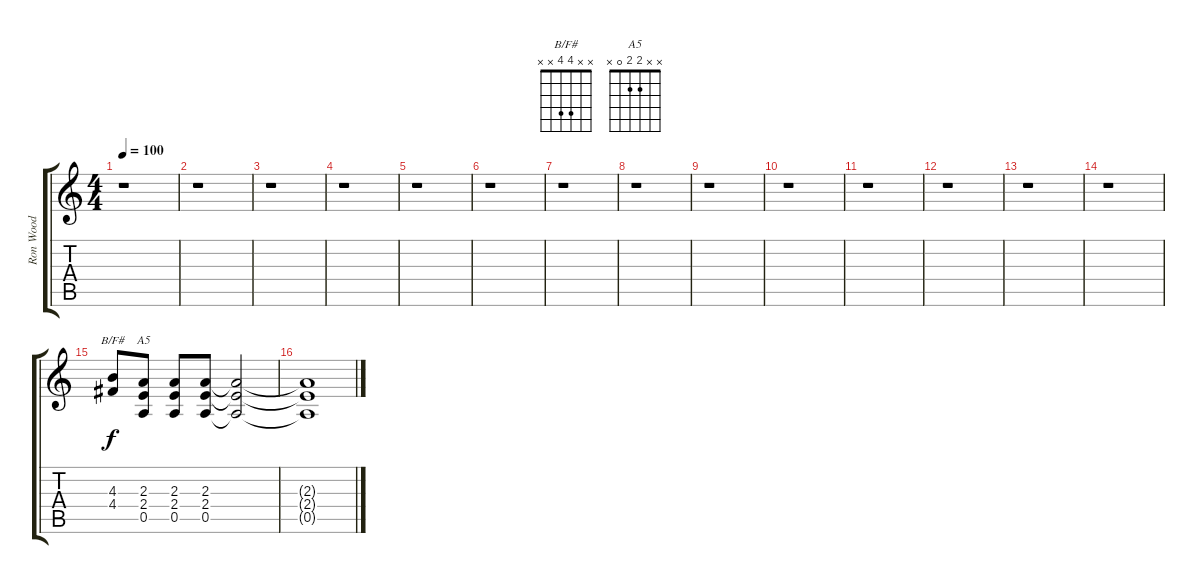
\track ("Ron Wood" "Ron Wood") {instrument electricguitarclean}
\staff {score tabs}
\tuning (E4 B3 G3 D3 A2 E2) {hide}
\chord ("B/F#" x x 4 4 x x)
\chord ("A5" x x 2 2 0 x)
\ts (4 4)
\tempo 100
\clef g2
\ks c
r.1{dy f} |
r.1 |
r.1 |
r.1 |
r.1 |
r.1 |
r.1 |
r.1 |
r.1 |
r.1 |
r.1 |
r.1 |
r.1 |
r.1 |
(4.3 4.4).8{ch "B/F#"} (2.3 2.4 0.5).8{ch "A5"} (2.3 2.4 0.5).8 (2.3 2.4 0.5).8 (2.3{t} 2.4{t} 0.5{t}).2 |
(2.3{t} 2.4{t} 0.5{t}).1
